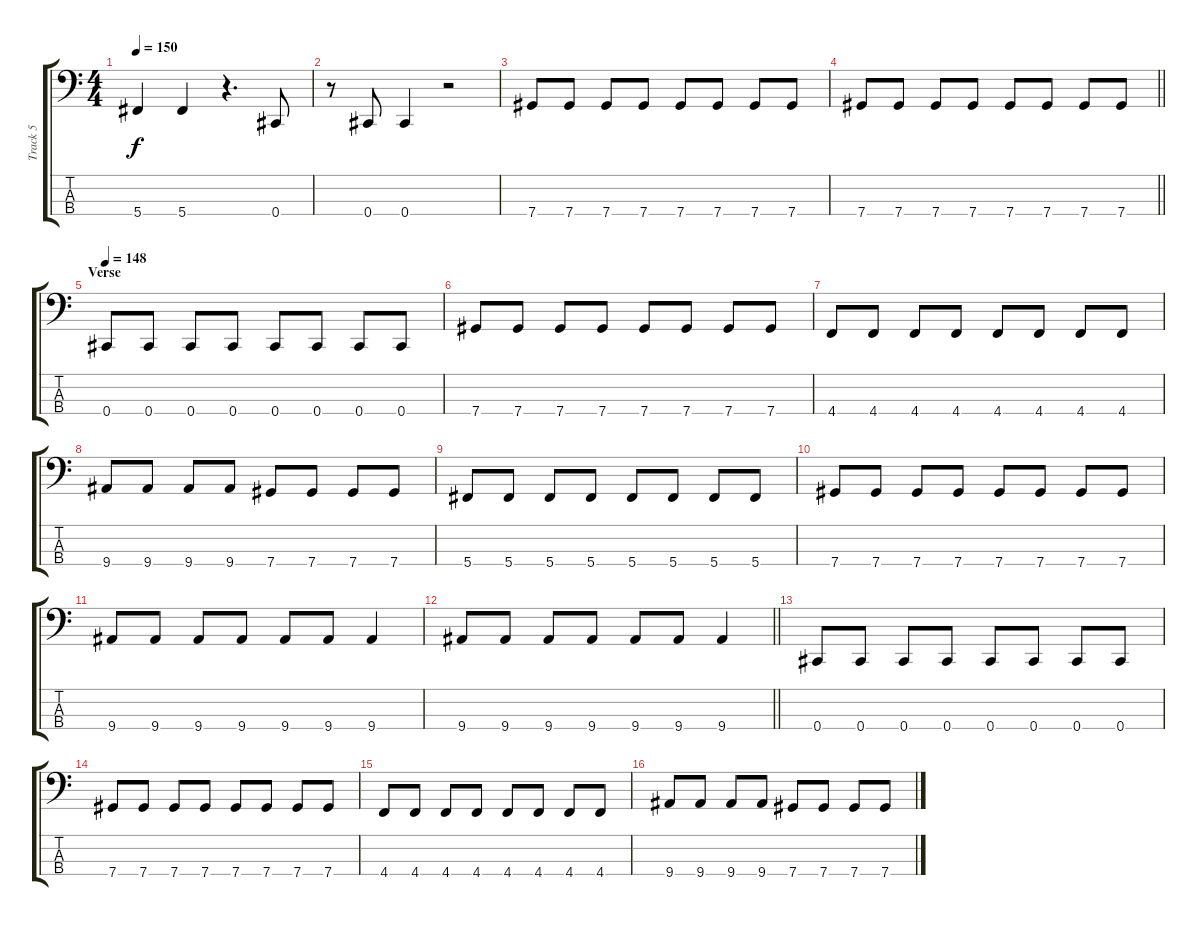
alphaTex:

\track ("Track 5" "Track 5") {instrument electricbasspick}
\staff {score tabs}
\tuning (Gb2 Db2 Ab1 Db1) {hide}
\ts (4 4)
\tempo 150
\clef f4
\ks c
5.4.4{dy f} 5.4.4 r.4{d} 0.4.8 |
r.8 0.4.8 0.4.4 r.2 |
7.4.8 7.4.8 7.4.8 7.4.8 7.4.8 7.4.8 7.4.8 7.4.8 |
\barLineRight lightlight
7.4.8 7.4.8 7.4.8 7.4.8 7.4.8 7.4.8 7.4.8 7.4.8 |
\section ("" "Verse")
\tempo 148
0.4.8 0.4.8 0.4.8 0.4.8 0.4.8 0.4.8 0.4.8 0.4.8 |
7.4.8 7.4.8 7.4.8 7.4.8 7.4.8 7.4.8 7.4.8 7.4.8 |
4.4.8 4.4.8 4.4.8 4.4.8 4.4.8 4.4.8 4.4.8 4.4.8 |
9.4.8 9.4.8 9.4.8 9.4.8 7.4.8 7.4.8 7.4.8 7.4.8 |
5.4.8 5.4.8 5.4.8 5.4.8 5.4.8 5.4.8 5.4.8 5.4.8 |
7.4.8 7.4.8 7.4.8 7.4.8 7.4.8 7.4.8 7.4.8 7.4.8 |
9.4.8 9.4.8 9.4.8 9.4.8 9.4.8 9.4.8 9.4.4 |
\barLineRight lightlight
9.4.8 9.4.8 9.4.8 9.4.8 9.4.8 9.4.8 9.4.4 |
0.4.8 0.4.8 0.4.8 0.4.8 0.4.8 0.4.8 0.4.8 0.4.8 |
7.4.8 7.4.8 7.4.8 7.4.8 7.4.8 7.4.8 7.4.8 7.4.8 |
4.4.8 4.4.8 4.4.8 4.4.8 4.4.8 4.4.8 4.4.8 4.4.8 |
9.4.8 9.4.8 9.4.8 9.4.8 7.4.8 7.4.8 7.4.8 7.4.8
